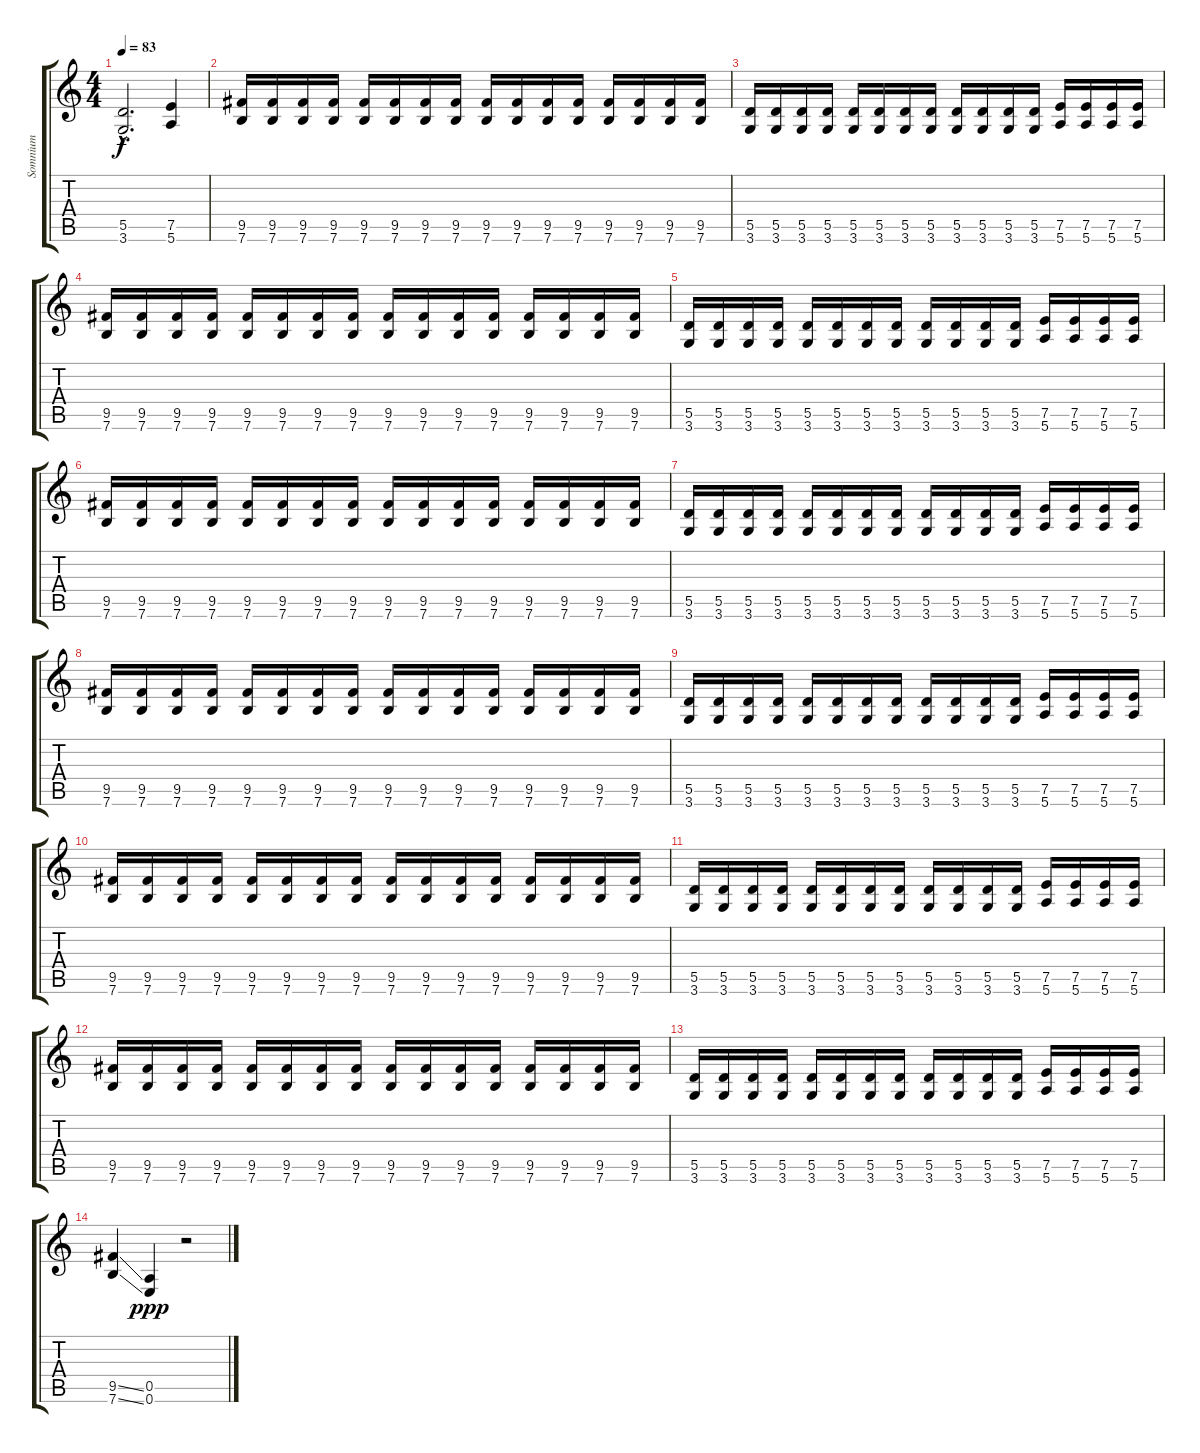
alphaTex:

\track ("Somnium" "Somnium") {instrument distortionguitar}
\staff {score tabs}
\tuning (E4 B3 G3 D3 A2 E2) {hide}
\ts (4 4)
\tempo 83
\clef g2
\ks c
(5.5{hac} 3.6{hac}).2{d dy f} (7.5 5.6).4 |
(9.5 7.6).16 (9.5 7.6).16 (9.5 7.6).16 (9.5 7.6).16 (9.5 7.6).16 (9.5 7.6).16 (9.5 7.6).16 (9.5 7.6).16 (9.5 7.6).16 (9.5 7.6).16 (9.5 7.6).16 (9.5 7.6).16 (9.5 7.6).16 (9.5 7.6).16 (9.5 7.6).16 (9.5 7.6).16 |
(5.5 3.6).16 (5.5 3.6).16 (5.5 3.6).16 (5.5 3.6).16 (5.5 3.6).16 (5.5 3.6).16 (5.5 3.6).16 (5.5 3.6).16 (5.5 3.6).16 (5.5 3.6).16 (5.5 3.6).16 (5.5 3.6).16 (7.5 5.6).16 (7.5 5.6).16 (7.5 5.6).16 (7.5 5.6).16 |
(9.5 7.6).16 (9.5 7.6).16 (9.5 7.6).16 (9.5 7.6).16 (9.5 7.6).16 (9.5 7.6).16 (9.5 7.6).16 (9.5 7.6).16 (9.5 7.6).16 (9.5 7.6).16 (9.5 7.6).16 (9.5 7.6).16 (9.5 7.6).16 (9.5 7.6).16 (9.5 7.6).16 (9.5 7.6).16 |
(5.5 3.6).16 (5.5 3.6).16 (5.5 3.6).16 (5.5 3.6).16 (5.5 3.6).16 (5.5 3.6).16 (5.5 3.6).16 (5.5 3.6).16 (5.5 3.6).16 (5.5 3.6).16 (5.5 3.6).16 (5.5 3.6).16 (7.5 5.6).16 (7.5 5.6).16 (7.5 5.6).16 (7.5 5.6).16 |
(9.5 7.6).16 (9.5 7.6).16 (9.5 7.6).16 (9.5 7.6).16 (9.5 7.6).16 (9.5 7.6).16 (9.5 7.6).16 (9.5 7.6).16 (9.5 7.6).16 (9.5 7.6).16 (9.5 7.6).16 (9.5 7.6).16 (9.5 7.6).16 (9.5 7.6).16 (9.5 7.6).16 (9.5 7.6).16 |
(5.5 3.6).16 (5.5 3.6).16 (5.5 3.6).16 (5.5 3.6).16 (5.5 3.6).16 (5.5 3.6).16 (5.5 3.6).16 (5.5 3.6).16 (5.5 3.6).16 (5.5 3.6).16 (5.5 3.6).16 (5.5 3.6).16 (7.5 5.6).16 (7.5 5.6).16 (7.5 5.6).16 (7.5 5.6).16 |
(9.5 7.6).16 (9.5 7.6).16 (9.5 7.6).16 (9.5 7.6).16 (9.5 7.6).16 (9.5 7.6).16 (9.5 7.6).16 (9.5 7.6).16 (9.5 7.6).16 (9.5 7.6).16 (9.5 7.6).16 (9.5 7.6).16 (9.5 7.6).16 (9.5 7.6).16 (9.5 7.6).16 (9.5 7.6).16 |
(5.5 3.6).16 (5.5 3.6).16 (5.5 3.6).16 (5.5 3.6).16 (5.5 3.6).16 (5.5 3.6).16 (5.5 3.6).16 (5.5 3.6).16 (5.5 3.6).16 (5.5 3.6).16 (5.5 3.6).16 (5.5 3.6).16 (7.5 5.6).16 (7.5 5.6).16 (7.5 5.6).16 (7.5 5.6).16 |
(9.5 7.6).16 (9.5 7.6).16 (9.5 7.6).16 (9.5 7.6).16 (9.5 7.6).16 (9.5 7.6).16 (9.5 7.6).16 (9.5 7.6).16 (9.5 7.6).16 (9.5 7.6).16 (9.5 7.6).16 (9.5 7.6).16 (9.5 7.6).16 (9.5 7.6).16 (9.5 7.6).16 (9.5 7.6).16 |
(5.5 3.6).16 (5.5 3.6).16 (5.5 3.6).16 (5.5 3.6).16 (5.5 3.6).16 (5.5 3.6).16 (5.5 3.6).16 (5.5 3.6).16 (5.5 3.6).16 (5.5 3.6).16 (5.5 3.6).16 (5.5 3.6).16 (7.5 5.6).16 (7.5 5.6).16 (7.5 5.6).16 (7.5 5.6).16 |
(9.5 7.6).16 (9.5 7.6).16 (9.5 7.6).16 (9.5 7.6).16 (9.5 7.6).16 (9.5 7.6).16 (9.5 7.6).16 (9.5 7.6).16 (9.5 7.6).16 (9.5 7.6).16 (9.5 7.6).16 (9.5 7.6).16 (9.5 7.6).16 (9.5 7.6).16 (9.5 7.6).16 (9.5 7.6).16 |
(5.5 3.6).16 (5.5 3.6).16 (5.5 3.6).16 (5.5 3.6).16 (5.5 3.6).16 (5.5 3.6).16 (5.5 3.6).16 (5.5 3.6).16 (5.5 3.6).16 (5.5 3.6).16 (5.5 3.6).16 (5.5 3.6).16 (7.5 5.6).16 (7.5 5.6).16 (7.5 5.6).16 (7.5 5.6).16 |
(9.5{ss} 7.6{ss}).4 (0.5 0.6).4{dy ppp} r.2
